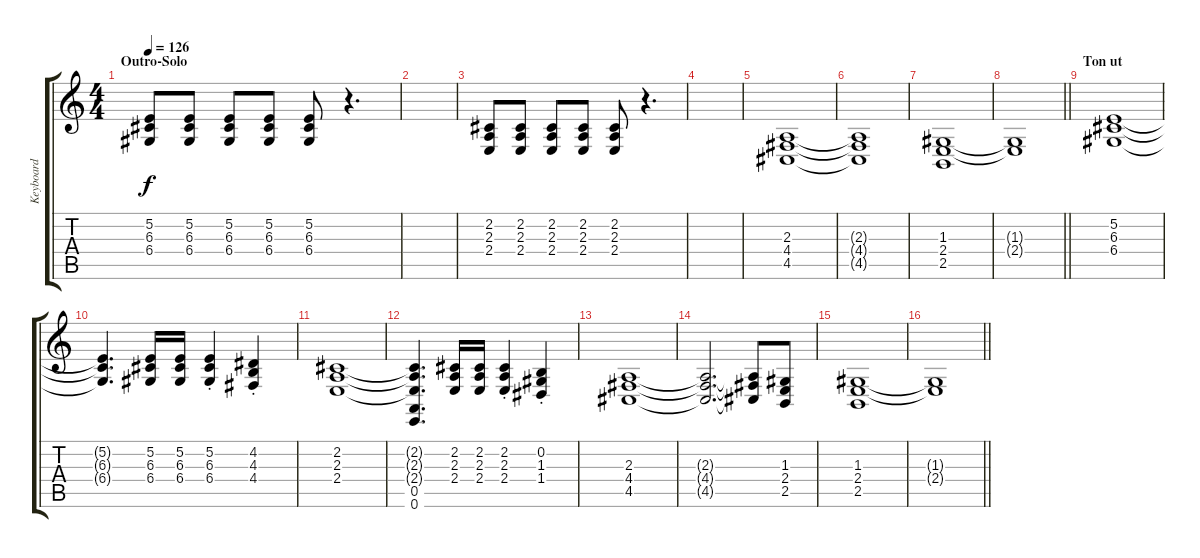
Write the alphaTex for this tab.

\track ("Keyboard" "Keyboard") {instrument stringensemble1}
\staff {score tabs}
\tuning (E4 B3 G3 D3 A2 E2) {hide}
\ts (4 4)
\section ("" "Outro-Solo")
\tempo 126
\clef g2
\ks c
(5.2 6.3 6.4).8{dy f} (5.2 6.3 6.4).8 (5.2 6.3 6.4).8 (5.2 6.3 6.4).8 (5.2 6.3 6.4).8 r.4{d} |
|
(2.2 2.3 2.4).8 (2.2 2.3 2.4).8 (2.2 2.3 2.4).8 (2.2 2.3 2.4).8 (2.2 2.3 2.4).8 r.4{d} |
|
(2.3 4.4 4.5).1 |
(2.3{t} 4.4{t} 4.5{t}).1 |
(1.3 2.4 2.5).1 |
\barLineRight lightlight
(1.3{t} 2.4{t}).1 |
\section ("" "Ton ut")
(5.2 6.3 6.4).1 |
(5.2{t} 6.3{t} 6.4{t}).4{d} (5.2 6.3 6.4).16 (5.2 6.3 6.4).16 (5.2{st} 6.3{st} 6.4{st}).4 (4.2{st} 4.3{st} 4.4{st}).4 |
(2.2 2.3 2.4).1 |
(2.2{t} 2.3{t} 2.4{t} 0.5 0.6).4{d} (2.2 2.3 2.4).16 (2.2 2.3 2.4).16 (2.2{st} 2.3{st} 2.4{st}).4 (0.2{st} 1.3{st} 1.4{st}).4 |
(2.3 4.4 4.5).1 |
(2.3{t} 4.4{t} 4.5{t}).2{d} (2.3{t} 4.4{t} 4.5{t}).8 (1.3 2.4 2.5).8 |
(1.3 2.4 2.5).1 |
\barLineRight lightlight
(1.3{t} 2.4{t}).1
